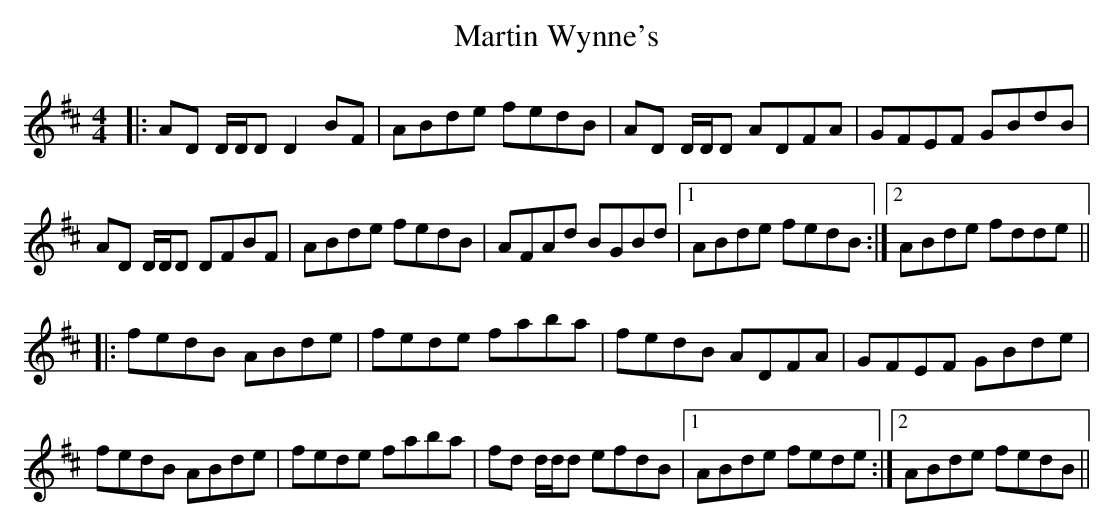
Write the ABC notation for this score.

X:1
T: Martin Wynne's
M: 4/4
L: 1/8
K: Dmaj
|:AD D/D/D D2 BF|ABde fedB|AD D/D/D ADFA|GFEF GBdB|
AD D/D/D DFBF|ABde fedB|AFAd BGBd|1 ABde fedB:|2 ABde fdde||
|:fedB ABde|fede faba|fedB ADFA|GFEF GBde|
fedB ABde|fede faba|fd d/d/d efdB|1 ABde fede:|2 ABde fedB||
